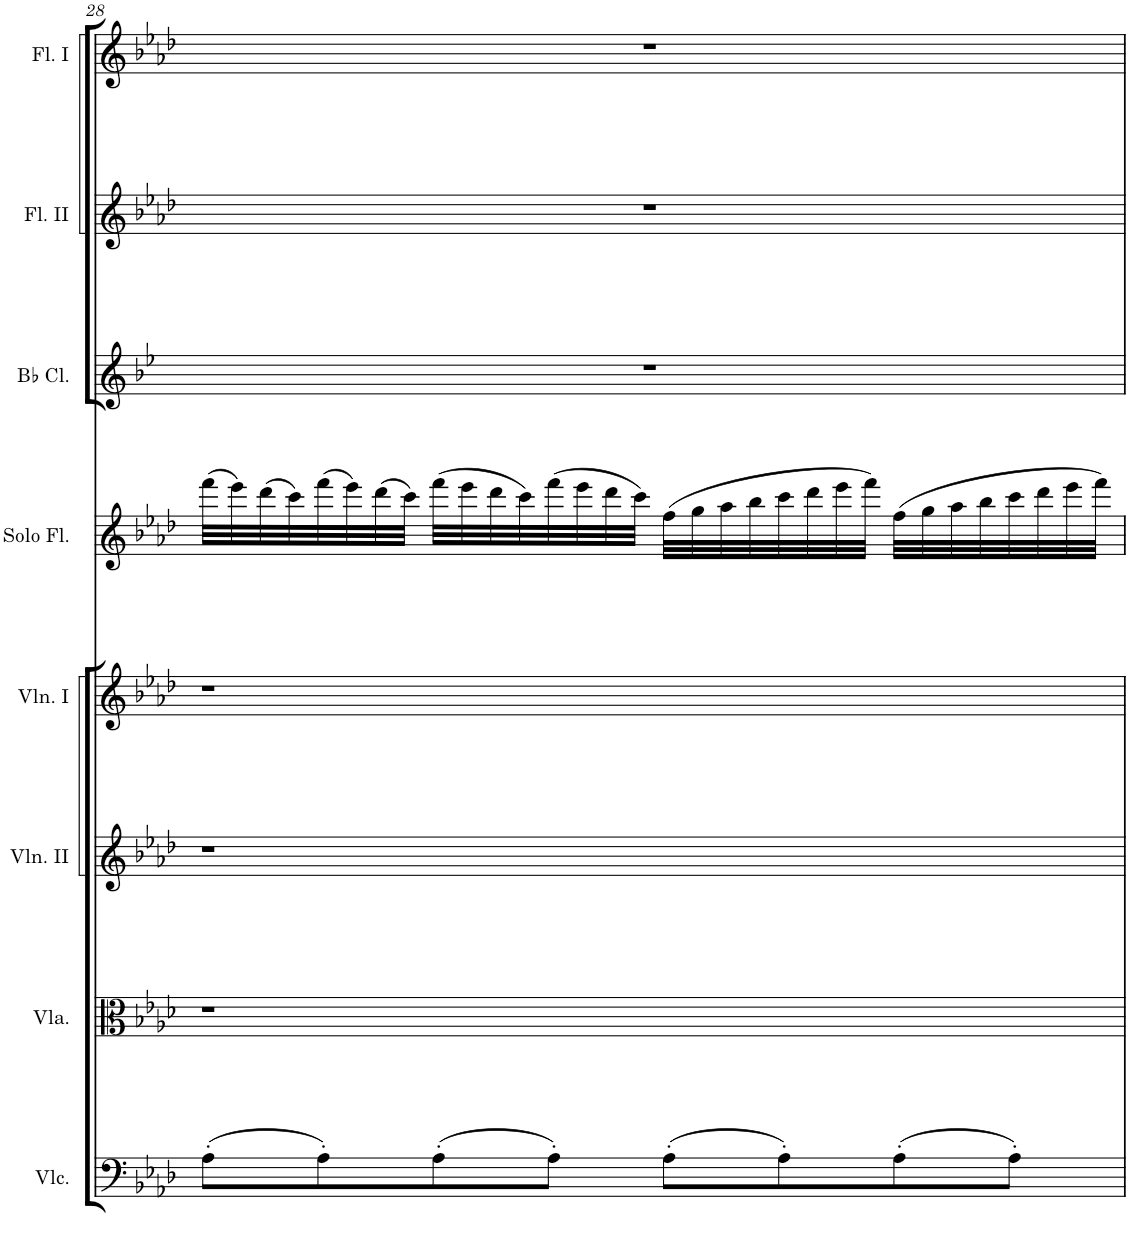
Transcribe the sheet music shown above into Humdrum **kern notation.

**kern	**kern	**kern	**kern	**kern	**kern	**kern	**kern
*part8	*part7	*part6	*part5	*part4	*part3	*part2	*part1
*staff8	*staff7	*staff6	*staff5	*staff4	*staff3	*staff2	*staff1
*I"Violoncello	*I"Viola	*I"Violin II	*I"Violin I	*I"Solo Flute	*I"Bb Clarinet	*I"Flute II	*I"Flute I
*I'Vlc.	*I'Vla.	*I'Vln. II	*I'Vln. I	*I'Solo Fl.	*I'Bb Cl.	*I'Fl. II	*I'Fl. I
!!LO:PB:g=z
*clefF4	*clefC3	*clefG2	*clefG2	*clefG2	*clefG2	*clefG2	*clefG2
*	*	*	*	*	*Trd1c2	*	*
*k[b-e-a-d-]	*k[b-e-a-d-]	*k[b-e-a-d-]	*k[b-e-a-d-]	*k[b-e-a-d-]	*k[b-e-]	*k[b-e-a-d-]	*k[b-e-a-d-]
*M4/4	*M4/4	*M4/4	*M4/4	*M4/4	*M4/4	*M4/4	*M4/4
*met(c)	*met(c)	*met(c)	*met(c)	*met(c)	*met(c)	*met(c)	*met(c)
=28	=28	=28	=28	=28	=28	=28	=28
(8A-'\L	1r	1r	1r	(32fff\LLL	1r	1r	1r
.	.	.	.	32eee-\)	.	.	.
.	.	.	.	(32ddd-\	.	.	.
.	.	.	.	32ccc\)	.	.	.
8A-'\)	.	.	.	(32fff\	.	.	.
.	.	.	.	32eee-\)	.	.	.
.	.	.	.	(32ddd-\	.	.	.
.	.	.	.	32ccc\JJJ)	.	.	.
(8A-'\	.	.	.	(32fff\LLL	.	.	.
.	.	.	.	32eee-\	.	.	.
.	.	.	.	32ddd-\	.	.	.
.	.	.	.	32ccc\)	.	.	.
8A-'\J)	.	.	.	(32fff\	.	.	.
.	.	.	.	32eee-\	.	.	.
.	.	.	.	32ddd-\	.	.	.
.	.	.	.	32ccc\JJJ)	.	.	.
(8A-'\L	.	.	.	(32ff\LLL	.	.	.
.	.	.	.	32gg\	.	.	.
.	.	.	.	32aa-\	.	.	.
.	.	.	.	32bb-\	.	.	.
8A-'\)	.	.	.	32ccc\	.	.	.
.	.	.	.	32ddd-\	.	.	.
.	.	.	.	32eee-\	.	.	.
.	.	.	.	32fff\JJJ)	.	.	.
(8A-'\	.	.	.	(32ff\LLL	.	.	.
.	.	.	.	32gg\	.	.	.
.	.	.	.	32aa-\	.	.	.
.	.	.	.	32bb-\	.	.	.
8A-'\J)	.	.	.	32ccc\	.	.	.
.	.	.	.	32ddd-\	.	.	.
.	.	.	.	32eee-\	.	.	.
.	.	.	.	32fff\JJJ)	.	.	.
=	=	=	=	=	=	=	=
*-	*-	*-	*-	*-	*-	*-	*-
